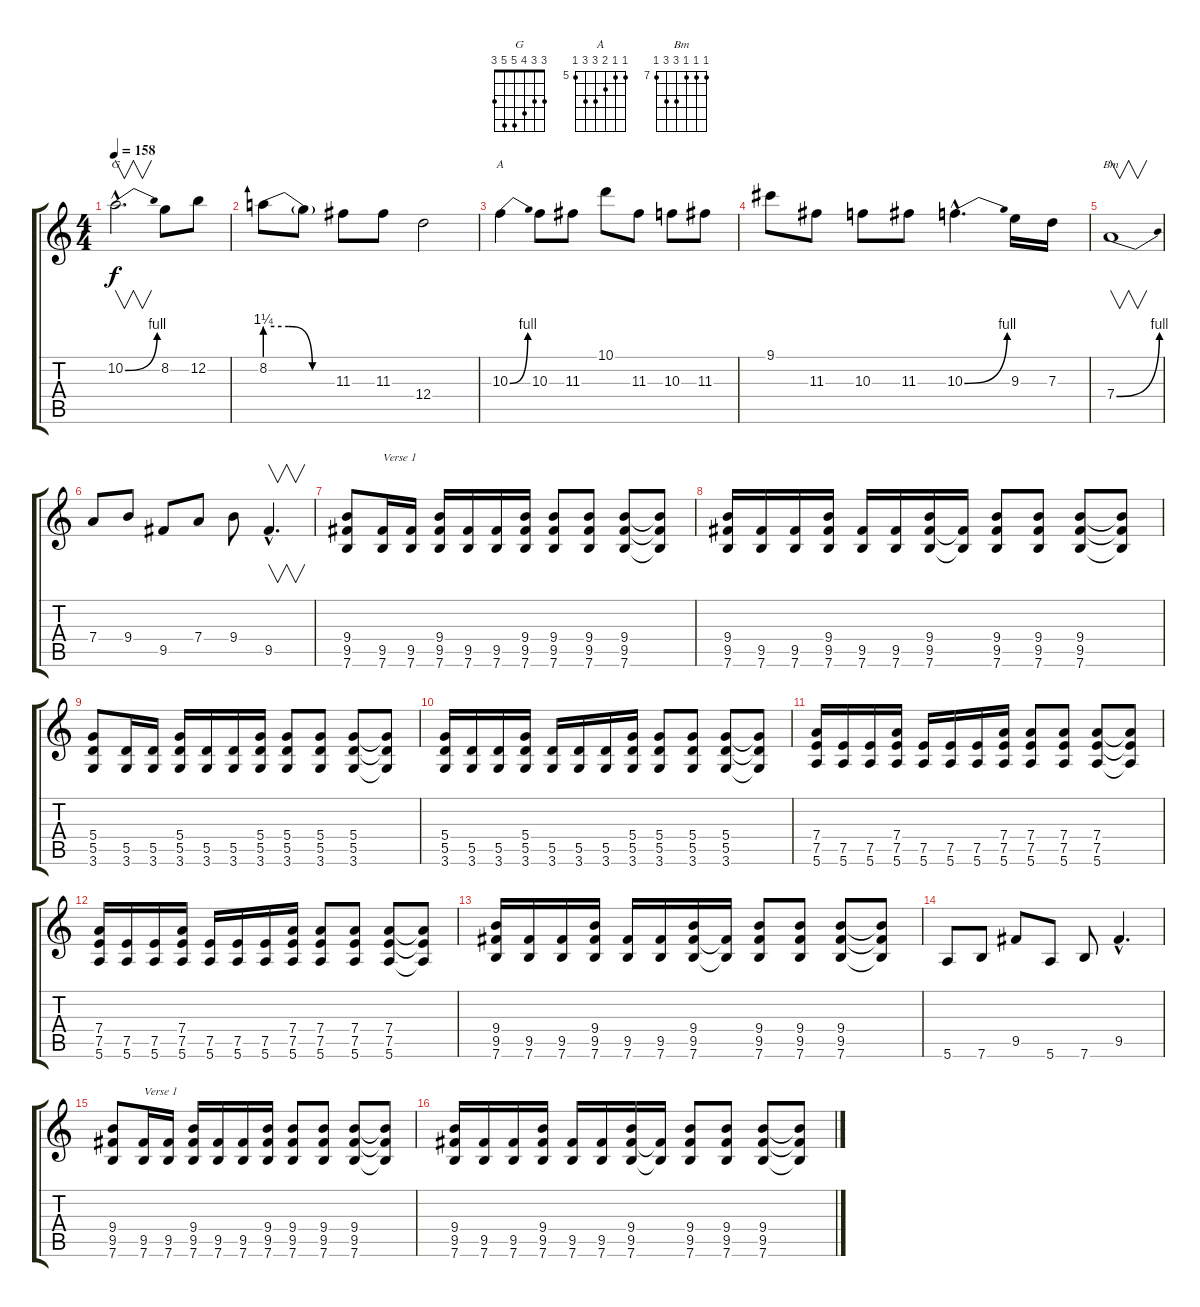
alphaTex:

\track "" {instrument overdrivenguitar}
\staff {score tabs}
\tuning (E4 B3 G3 D3 A2 E2) {hide}
\chord ("G" 3 3 4 5 5 3)
\chord ("A" 5 5 6 7 7 5) {firstfret 5}
\chord ("Bm" 7 7 7 9 9 7) {firstfret 7}
\ts (4 4)
\tempo 158
\clef g2
\ks c
10.2{be (bend 0 0 60 4) hac}.2{v d ch "G" dy f} 8.2.8 12.2.8 |
8.2{be (custom 0 5 20 5 40 0 60 0)}.8 8.2{t}.8 11.3.8 11.3.8 12.4.2 |
10.3{be (bend 0 0 60 4)}.4{ch "A"} 10.3.8 11.3.8 10.1.8 11.3.8 10.3.8 11.3.8 |
9.1.8 11.3.8 10.3.8 11.3.8 10.3{be (bend 0 0 60 4) hac}.4{d} 9.3.16 7.3.16 |
7.4{be (bend 0 0 60 4)}.1{v ch "Bm"} |
7.4.8 9.4.8 9.5.8 7.4.8 9.4.8 9.5{hac}.4{v d} |
(9.4 9.5 7.6).8 (9.5 7.6).16{txt "Verse 1"} (9.5 7.6).16 (9.4 9.5 7.6).16 (9.5 7.6).16 (9.5 7.6).16 (9.4 9.5 7.6).16 (9.4 9.5 7.6).8 (9.4 9.5 7.6).8 (9.4 9.5 7.6).8 (9.4{t} 9.5{t} 7.6{t}).8 |
(9.4 9.5 7.6).16 (9.5 7.6).16 (9.5 7.6).16 (9.4 9.5 7.6).16 (9.5 7.6).16 (9.5 7.6).16 (9.4 9.5 7.6).16 (9.5{t} 7.6{t}).16 (9.4 9.5 7.6).8 (9.4 9.5 7.6).8 (9.4 9.5 7.6).8 (9.4{t} 9.5{t} 7.6{t}).8 |
(5.4 5.5 3.6).8 (5.5 3.6).16 (5.5 3.6).16 (5.4 5.5 3.6).16 (5.5 3.6).16 (5.5 3.6).16 (5.4 5.5 3.6).16 (5.4 5.5 3.6).8 (5.4 5.5 3.6).8 (5.4 5.5 3.6).8 (5.4{t} 5.5{t} 3.6{t}).8 |
(5.4 5.5 3.6).16 (5.5 3.6).16 (5.5 3.6).16 (5.4 5.5 3.6).16 (5.5 3.6).16 (5.5 3.6).16 (5.5 3.6).16 (5.4 5.5 3.6).16 (5.4 5.5 3.6).8 (5.4 5.5 3.6).8 (5.4 5.5 3.6).8 (5.4{t} 5.5{t} 3.6{t}).8 |
(7.4 7.5 5.6).16 (7.5 5.6).16 (7.5 5.6).16 (7.4 7.5 5.6).16 (7.5 5.6).16 (7.5 5.6).16 (7.5 5.6).16 (7.4 7.5 5.6).16 (7.4 7.5 5.6).8 (7.4 7.5 5.6).8 (7.4 7.5 5.6).8 (7.4{t} 7.5{t} 5.6{t}).8 |
(7.4 7.5 5.6).16 (7.5 5.6).16 (7.5 5.6).16 (7.4 7.5 5.6).16 (7.5 5.6).16 (7.5 5.6).16 (7.5 5.6).16 (7.4 7.5 5.6).16 (7.4 7.5 5.6).8 (7.4 7.5 5.6).8 (7.4 7.5 5.6).8 (7.4{t} 7.5{t} 5.6{t}).8 |
(9.4 9.5 7.6).16 (9.5 7.6).16 (9.5 7.6).16 (9.4 9.5 7.6).16 (9.5 7.6).16 (9.5 7.6).16 (9.4 9.5 7.6).16 (9.5{t} 7.6{t}).16 (9.4 9.5 7.6).8 (9.4 9.5 7.6).8 (9.4 9.5 7.6).8 (9.4{t} 9.5{t} 7.6{t}).8 |
5.6.8 7.6.8 9.5.8 5.6.8 7.6.8 9.5{hac}.4{d} |
(9.4 9.5 7.6).8 (9.5 7.6).16{txt "Verse 1"} (9.5 7.6).16 (9.4 9.5 7.6).16 (9.5 7.6).16 (9.5 7.6).16 (9.4 9.5 7.6).16 (9.4 9.5 7.6).8 (9.4 9.5 7.6).8 (9.4 9.5 7.6).8 (9.4{t} 9.5{t} 7.6{t}).8 |
(9.4 9.5 7.6).16 (9.5 7.6).16 (9.5 7.6).16 (9.4 9.5 7.6).16 (9.5 7.6).16 (9.5 7.6).16 (9.4 9.5 7.6).16 (9.5{t} 7.6{t}).16 (9.4 9.5 7.6).8 (9.4 9.5 7.6).8 (9.4 9.5 7.6).8 (9.4{t} 9.5{t} 7.6{t}).8
